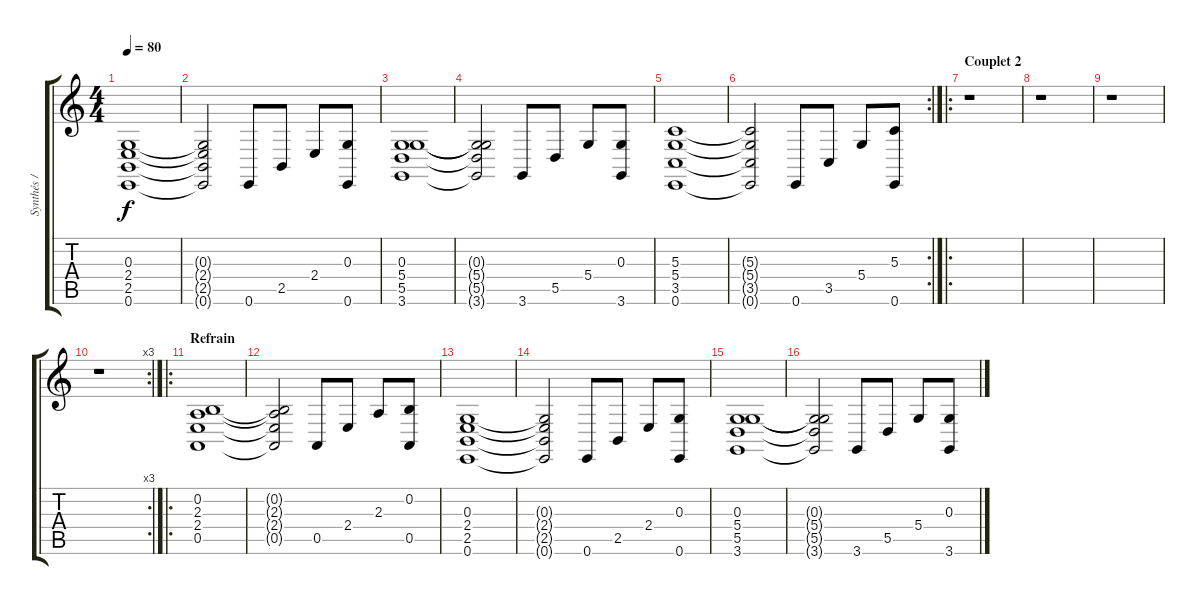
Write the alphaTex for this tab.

\track ("Synthés / Guitare Outro (DD)" "Synthés / ") {instrument pad7halo}
\staff {score tabs}
\tuning (E4 B3 G3 D3 A2 E2) {hide}
\ts (4 4)
\tempo 80
\clef g2
\ks c
(0.3 2.4 2.5 0.6).1{dy f} |
(0.3{t} 2.4{t} 2.5{t} 0.6{t}).2 0.6.8 2.5.8 2.4.8 (0.3 0.6).8 |
(0.3 5.4 5.5 3.6).1 |
(0.3{t} 5.4{t} 5.5{t} 3.6{t}).2 3.6.8 5.5.8 5.4.8 (0.3 3.6).8 |
(5.3 5.4 3.5 0.6).1 |
\rc 2
(5.3{t} 5.4{t} 3.5{t} 0.6{t}).2 0.6.8 3.5.8 5.4.8 (5.3 0.6).8 |
\ro
\section ("" "Couplet 2")
r.1 |
r.1 |
r.1 |
\rc 3
r.1 |
\ro
\section ("" "Refrain")
(0.2 2.3 2.4 0.5).1 |
(0.2{t} 2.3{t} 2.4{t} 0.5{t}).2 0.5.8 2.4.8 2.3.8 (0.2 0.5).8 |
(0.3 2.4 2.5 0.6).1 |
(0.3{t} 2.4{t} 2.5{t} 0.6{t}).2 0.6.8 2.5.8 2.4.8 (0.3 0.6).8 |
(0.3 5.4 5.5 3.6).1 |
(0.3{t} 5.4{t} 5.5{t} 3.6{t}).2 3.6.8 5.5.8 5.4.8 (0.3 3.6).8
